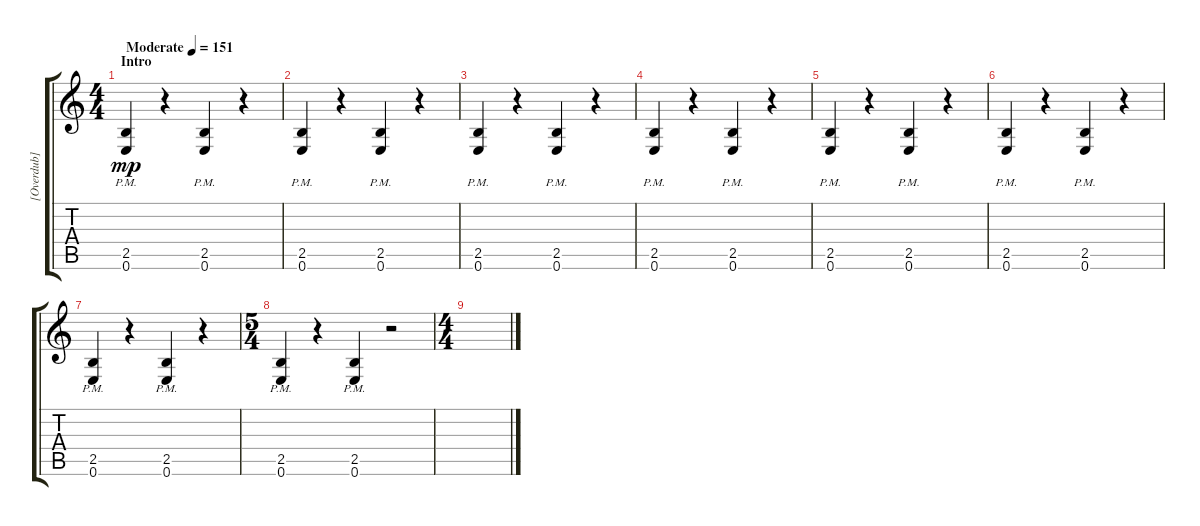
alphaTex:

\track ("[Overdub]" "[Overdub]") {instrument distortionguitar}
\staff {score tabs}
\tuning (E4 B3 G3 D3 A2 E2) {hide}
\ts (4 4)
\section ("" "Intro")
\tempo (151 "Moderate")
\clef g2
\ks c
(2.5{pm} 0.6{pm}).4{dy mp instrument distortionguitar} r.4 (2.5{pm} 0.6{pm}).4 r.4 |
(2.5{pm} 0.6{pm}).4 r.4 (2.5{pm} 0.6{pm}).4 r.4 |
(2.5{pm} 0.6{pm}).4 r.4 (2.5{pm} 0.6{pm}).4 r.4 |
(2.5{pm} 0.6{pm}).4 r.4 (2.5{pm} 0.6{pm}).4 r.4 |
(2.5{pm} 0.6{pm}).4 r.4 (2.5{pm} 0.6{pm}).4 r.4 |
(2.5{pm} 0.6{pm}).4 r.4 (2.5{pm} 0.6{pm}).4 r.4 |
(2.5{pm} 0.6{pm}).4 r.4 (2.5{pm} 0.6{pm}).4 r.4 |
\ts (5 4)
(2.5{pm} 0.6{pm}).4 r.4 (2.5{pm} 0.6{pm}).4 r.2 |
\ts (4 4)
